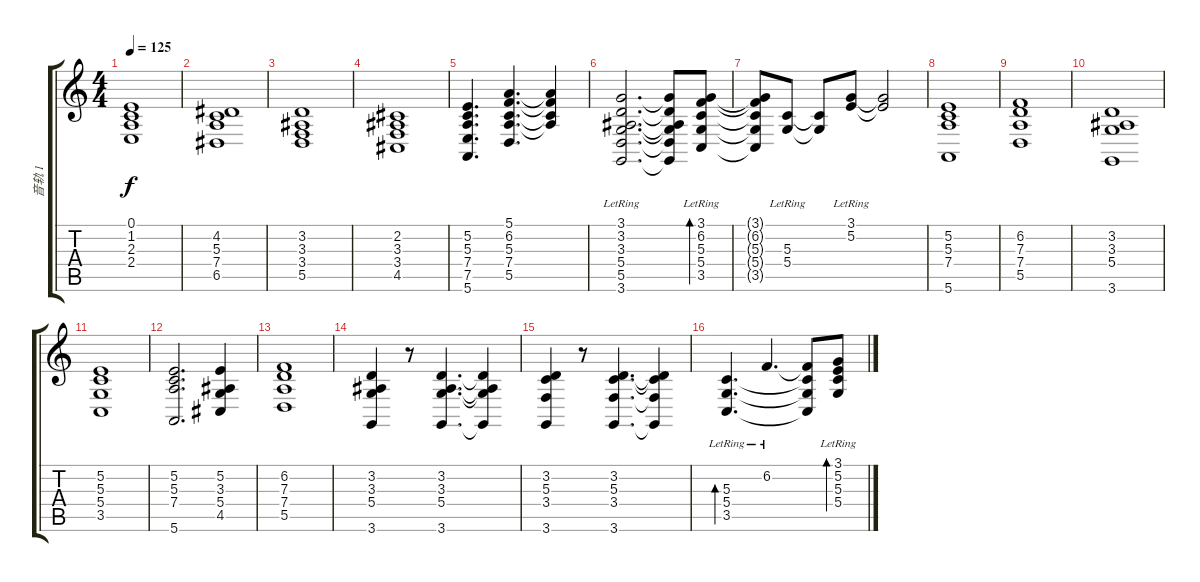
\track ("音轨 1" "音轨 1") {instrument electricgrandpiano}
\staff {score tabs}
\tuning (E4 B3 G3 D3 A2 E2) {hide}
\ts (4 4)
\tempo 125
\clef g2
\ks c
(0.1 1.2 2.3 2.4).1{dy f} |
(4.2 5.3 7.4 6.5).1 |
(3.2 3.3 3.4 5.5).1 |
(2.2 3.3 3.4 4.5).1 |
(5.2 5.3 7.4 7.5 5.6).4{d} (5.1 6.2 5.3 7.4 5.5).4{d} (5.1{t} 6.2{t} 5.3{t} 7.4{t}).4 |
(3.1{lr} 3.2{lr} 3.3{lr} 5.4{lr} 5.5{lr} 3.6{lr}).2{d} (3.1{t} 3.2{t} 3.3{t} 5.4{t} 5.5{t} 3.6{t}).8 (3.1{lr} 6.2{lr} 5.3{lr} 5.4{lr} 3.5{lr}).8{bd 240} |
(3.1{t} 6.2{t} 5.3{t} 5.4{t} 3.5{t}).8 (5.3 5.4{lr}).8 (5.3{t} 5.4{t}).8 (3.1 5.2{lr}).8 (3.1{t} 5.2{t}).2 |
(5.2 5.3 7.4 5.6).1 |
(6.2 7.3 7.4 5.5).1 |
(3.2 3.3 5.4 3.6).1 |
(5.2 5.3 5.4 3.5).1 |
(5.2 5.3 7.4 5.6).2{d} (5.2 3.3 5.4 4.5).4 |
(6.2 7.3 7.4 5.5).1 |
(3.2 3.3 5.4 3.6).4 r.8 (3.2 3.3 5.4 3.6).4{d} (3.2{t} 3.3{t} 5.4{t} 3.6{t}).4 |
(3.2 5.3 3.4 3.6).4 r.8 (3.2 5.3 3.4 3.6).4{d} (3.2{t} 5.3{t} 3.4{t} 3.6{t}).4 |
(5.3{lr} 5.4{lr} 3.5{lr}).4{d bd 240} 6.2{lr}.4{d} (6.2{t} 5.3{t} 5.4{t} 3.5{t}).8 (3.1{lr} 5.2{lr} 5.3{lr} 5.4{lr}).8{bd 240}
